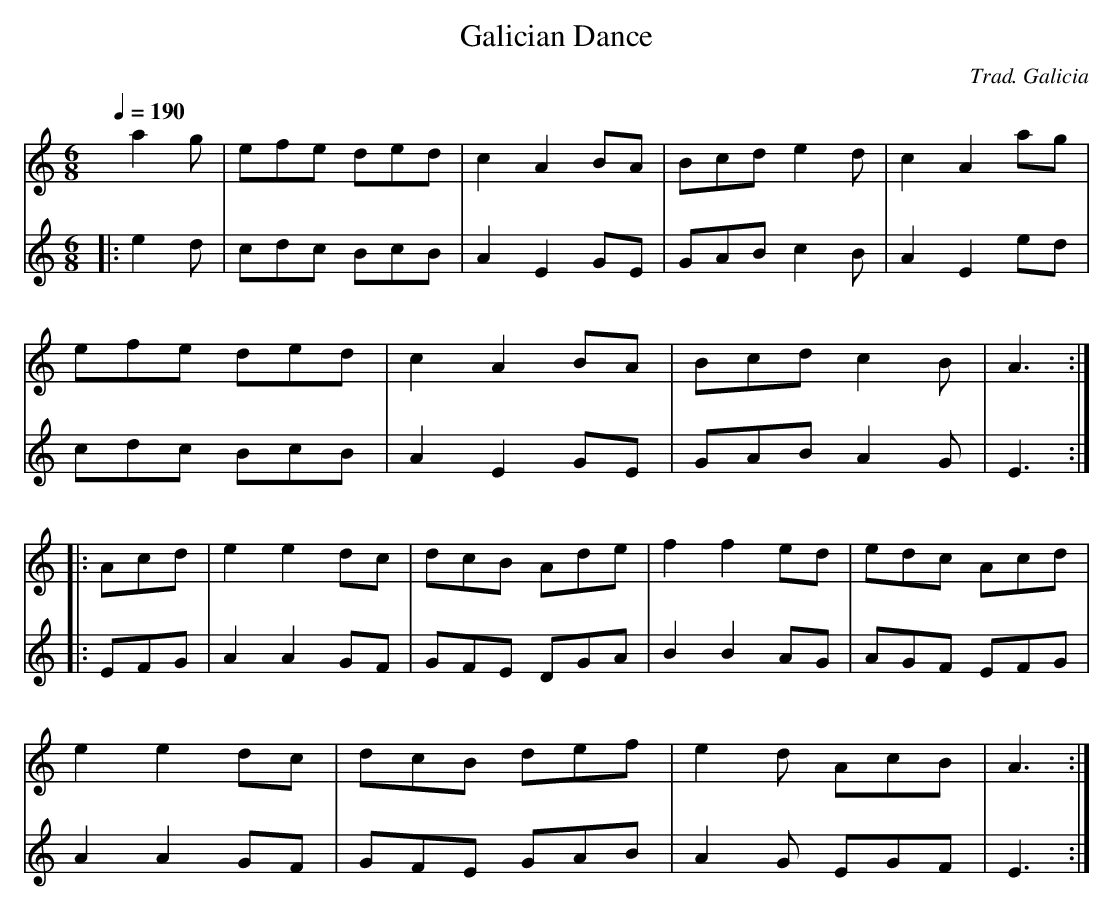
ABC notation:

X:1
T:Galician Dance
C:Trad. Galicia
M:6/8
L:1/8
Q:1/4=190
V:1
K:Amin
a2 g |efe ded |c2 A2 BA |Bcd e2 d |c2 A2 ag |
efe ded |c2 A2 BA |Bcd c2 B |A3 ::
Acd |e2 e2  dc |dcB Ade |f2 f2 ed |edc Acd |
e2 e2 dc |dcB def |e2 d AcB |A3 :|
V:2
K:Amin
|: e2 d |cdc BcB |A2 E2 GE |GAB c2 B |A2 E2 ed|
cdc BcB |A2 E2 GE |GAB A2 G |E3 ::
EFG |A2 A2 GF |GFE DGA |B2 B2 AG |AGF EFG |
A2 A2 GF |GFE GAB |A2 G EGF |E3 :|
